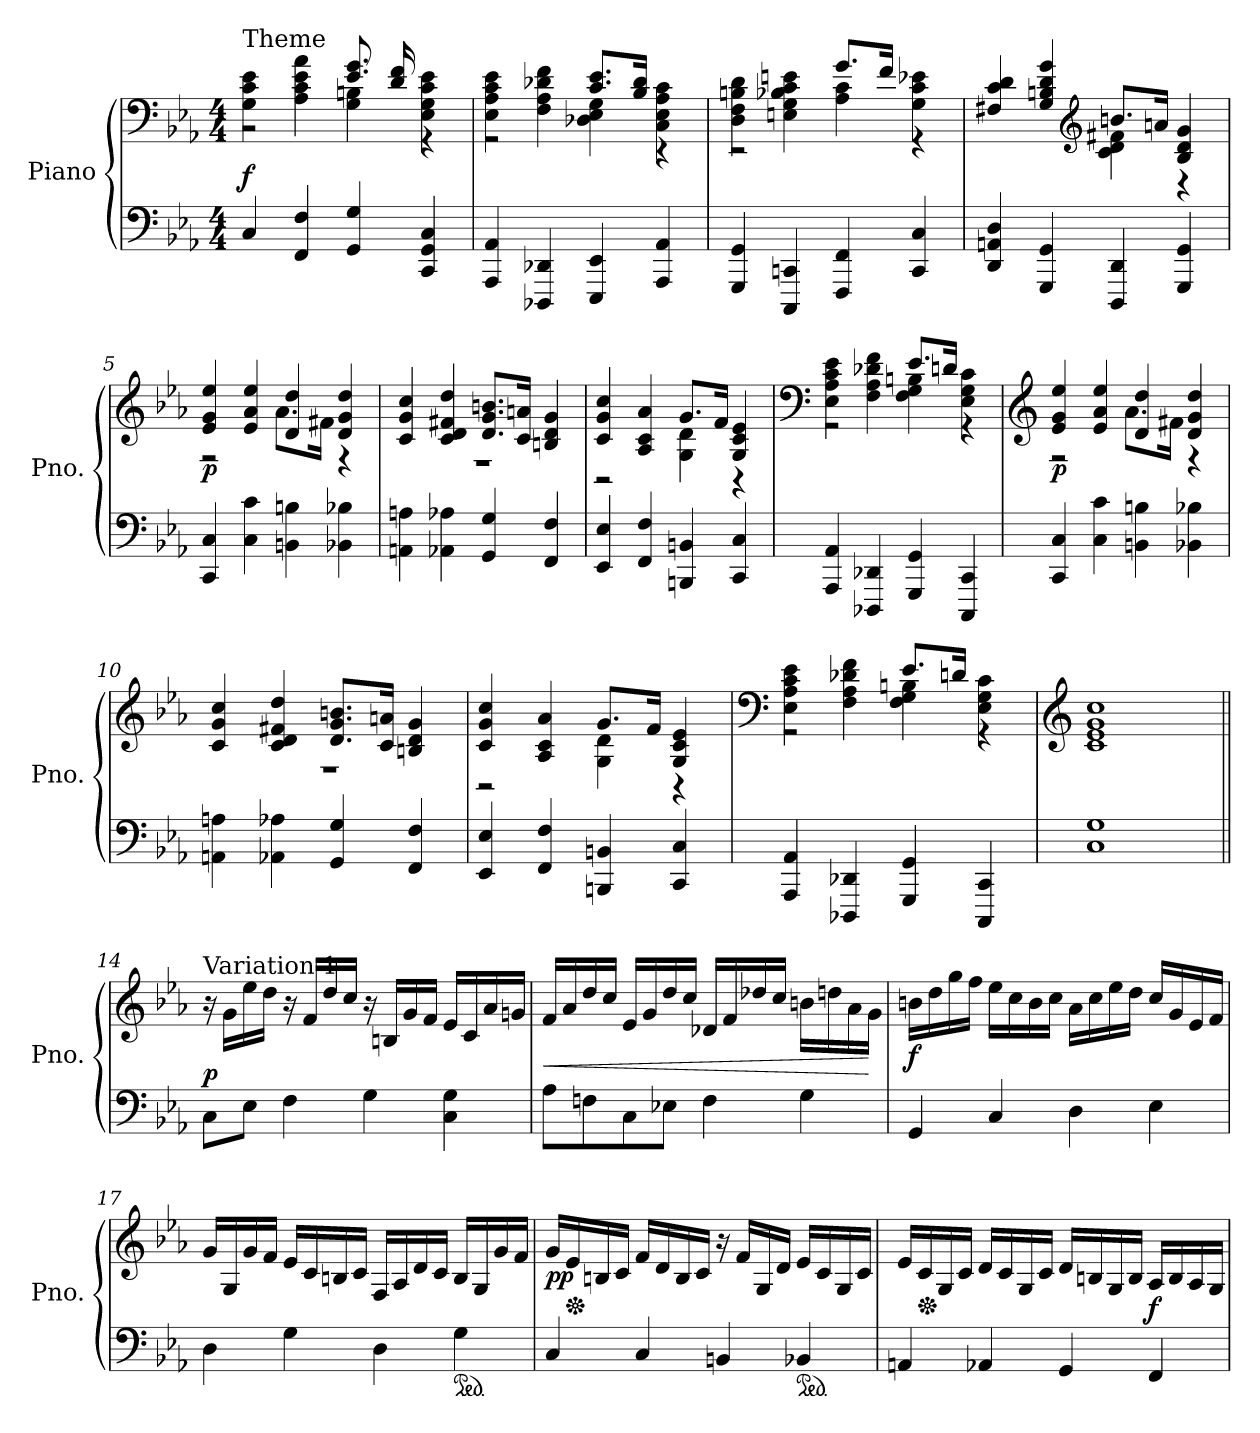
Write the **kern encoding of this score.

**kern	**kern	**dynam
*part1	*part1	*part1
*staff2	*staff1	*staff1/2
*I"Piano	*	*
*I'Pno.	*	*
*clefF4	*clefF4	*
*k[b-e-a-]	*k[b-e-a-]	*
*M4/4	*M4/4	*
*MM60	*MM60	*
=1	=1	=1
*	*^	*
!	!LO:TX:a:t=Theme	!	!
!	!	!	!LO:DY:a=2
4C/	4G\ 4c\ 4e-\	2r	f
4FF/ 4F/	4A-\ 4c\ 4e-\ 4a-\	.	.
4GG/ 4G/	8.e-/ 8.g/	4G\ 4Bn\	.
.	16d/ 16f/	.	.
4CC/ 4GG/ 4C/	4E-\ 4G\ 4c\ 4e-\	4r	.
=2	=2	=2	=2
4AAA-/ 4AA-/	4E-\ 4A-\ 4c\ 4e-\	2r	.
4DDD-X/ 4DD-X/	4F\ 4A-\ 4d-X\ 4f\	.	.
4EEE-/ 4EE-/	8.c/ 8.e-/L	4D-X\ 4E-\ 4G\	.
.	16B-/ 16d-/Jk	.	.
4AAA-/ 4AA-/	4C\ 4E-\ 4A-\ 4c\	4r	.
=3	=3	=3	=3
4GGG/ 4GG/	4D\ 4F\ 4Bn\ 4d\	2r	.
4CCC/ 4CCn/	4En\ 4G\ 4B-X\ 4c\ 4en\	.	.
4FFF/ 4FF/	8.g/L	4A-\ 4c\	.
.	16f/Jk	.	.
4CC/ 4C/	4G\ 4c\ 4e-X\	4r	.
=4	=4	=4	=4
4DD/ 4AAn/ 4D/	4F#X/ 4c/ 4d/	2ryy	.
4GGG/ 4GG/	4G/ 4Bn/ 4d/ 4g/	.	.
*	*clefG2	*	*
4DDD/ 4DD/	8.bn/L	4c\ 4d\ 4f#X\	.
.	16an/Jk	.	.
4GGG/ 4GG/	4B/ 4d/ 4g/	4r	.
!!LO:LB:g=z	!!
=5	=5	=5	=5
!	!	!	!LO:DY:b
4CC/ 4C/	4e-/ 4g/ 4ee-/	2r	p
4C\ 4c\	4e-/ 4a-/ 4ee-/	.	.
4BBn\ 4Bn\	4d/ 4dd/	8.a-\L	.
.	.	16f#X\Jk	.
4BB-X\ 4B-X\	4d/ 4g/ 4dd/	4r	.
=6	=6	=6	=6
4AAn\ 4An\	4c/ 4g/ 4cc/	1r	.
4AA-X\ 4A-X\	4c/ 4d/ 4f#X/ 4dd/	.	.
4GG/ 4G/	8.d/ 8.g/ 8.bn/L	.	.
.	16c/ 16an/Jk	.	.
4FF/ 4F/	4Bn/ 4d/ 4g/	.	.
=7	=7	=7	=7
4EE-/ 4E-/	4c/ 4g/ 4cc/	2r	.
4FF/ 4F/	4A-/ 4c/ 4a-/	.	.
4BBBn/ 4BBn/	8.g/L	4G\ 4d\	.
.	16f/Jk	.	.
4CC/ 4C/	4G/ 4c/ 4e-/	4r	.
=8	=8	=8	=8
*	*clefF4	*	*
4AAA-/ 4AA-/	4E-\ 4A-\ 4c\ 4e-\	2r	.
4DDD-X/ 4DD-X/	4F\ 4A-\ 4d-X\ 4f\	.	.
4GGG/ 4GG/	4F\ 4G\ 4Bn\	8.e-/L	.
.	.	16dn/Jk	.
4CCC/ 4CC/	4E-\ 4G\ 4c\	4r	.
!!LO:LB:g=z	!!
=9	=9	=9	=9
*	*clefG2	*	*
!	!	!	!LO:DY:b
4CC/ 4C/	4e-/ 4g/ 4ee-/	2r	p
4C\ 4c\	4e-/ 4a-/ 4ee-/	.	.
4BBn\ 4Bn\	4d/ 4dd/	8.a-\L	.
.	.	16f#X\Jk	.
4BB-X\ 4B-X\	4d/ 4g/ 4dd/	4r	.
=10	=10	=10	=10
4AAn\ 4An\	4c/ 4g/ 4cc/	1r	.
4AA-X\ 4A-X\	4c/ 4d/ 4f#X/ 4dd/	.	.
4GG/ 4G/	8.d/ 8.g/ 8.bn/L	.	.
.	16c/ 16an/Jk	.	.
4FF/ 4F/	4Bn/ 4d/ 4g/	.	.
=11	=11	=11	=11
4EE-/ 4E-/	4c/ 4g/ 4cc/	2r	.
4FF/ 4F/	4A-/ 4c/ 4a-/	.	.
4BBBn/ 4BBn/	8.g/L	4G\ 4d\	.
.	16f/Jk	.	.
4CC/ 4C/	4G/ 4c/ 4e-/	4r	.
=12	=12	=12	=12
*	*clefF4	*	*
4AAA-/ 4AA-/	4E-\ 4A-\ 4c\ 4e-\	2r	.
4DDD-X/ 4DD-X/	4F\ 4A-\ 4d-X\ 4f\	.	.
4GGG/ 4GG/	4F\ 4G\ 4Bn\	8.e-/L	.
.	.	16dn/Jk	.
4CCC/ 4CC/	4E-\ 4G\ 4c\	4r	.
*	*v	*v	*
=13	=13	=13
*	*clefG2	*
1C 1G	1c 1e- 1g 1cc	.
!!LO:LB:g=z
=14||	=14||	=14||
!	!LO:TX:a:t=Variation 1	!
!	!	!LO:DY:a=2
8C\L	16r	p
.	16g\LL	.
8E-\J	16ee-\	.
.	16dd\JJ	.
4F\	16r	.
.	16f/LL	.
.	16dd/	.
.	16cc/JJ	.
4G\	16r	.
.	16Bn/LL	.
.	16g/	.
.	16f/JJ	.
4C\ 4G\	16e-/LL	.
.	16c/	.
.	16a-/	.
.	16gn/JJ	.
=15	=15	=15
!	!	!LO:HP:b
8A-\L	16f/LL	<
.	16a-/	.
8Fn\	16dd/	.
.	16cc/JJ	.
8C\	16e-/LL	.
.	16g/	.
8E-X\J	16dd/	.
.	16cc/JJ	.
4F\	16d-X/LL	.
.	16f/	.
.	16dd-X/	.
.	16cc/JJ	.
4G\	16bn\LL	.
.	16ddn\	.
.	16a-\	.
.	16g\JJ	[
!!LO:LB:g=z
=16	=16	=16
!	!	!LO:DY:b
4GG/	16bn\LL	f
.	16dd\	.
.	16gg\	.
.	16ff\JJ	.
4C/	16ee-\LL	.
.	16cc\	.
.	16b\	.
.	16cc\JJ	.
4D\	16a-\LL	.
.	16cc\	.
.	16ee-\	.
.	16dd\JJ	.
4E-\	16cc/LL	.
.	16g/	.
.	16e-/	.
.	16f/JJ	.
=17	=17	=17
4D\	16g/LL	.
.	16G/	.
.	16g/	.
.	16f/JJ	.
4G\	16e-/LL	.
.	16c/	.
.	16Bn/	.
.	16c/JJ	.
4D\	16F/LL	.
.	16A-/	.
.	16d/	.
.	16c/JJ	.
*ped	*	*
4G\	16B/LL	.
.	16G/	.
.	16g/	.
.	16f/JJ	.
!!LO:PB:g=z
=18	=18	=18
!	!	!LO:DY:b
4C/	16g/LL	pp
*	*Xped	*
.	16e-/	.
.	16Bn/	.
.	16c/JJ	.
4C/	16f/LL	.
.	16d/	.
.	16B/	.
.	16c/JJ	.
4BBn/	16r	.
.	16f/LL	.
.	16G/	.
.	16d/JJ	.
*ped	*	*
4BB-X/	16e-/LL	.
.	16c/	.
.	16G/	.
.	16c/JJ	.
=19	=19	=19
4AAn/	16e-/LL	.
*	*Xped	*
.	16c/	.
.	16G/	.
.	16c/JJ	.
4AA-X/	16d/LL	.
.	16c/	.
.	16G/	.
.	16c/JJ	.
4GG/	16d/LL	.
.	16Bn/	.
.	16G/	.
.	16B/JJ	.
!	!	!LO:DY:a=2
4FF/	16A-/LL	f
.	16B/	.
.	16A-/	.
.	16G/JJ	.
=	=	=
*-	*-	*-
